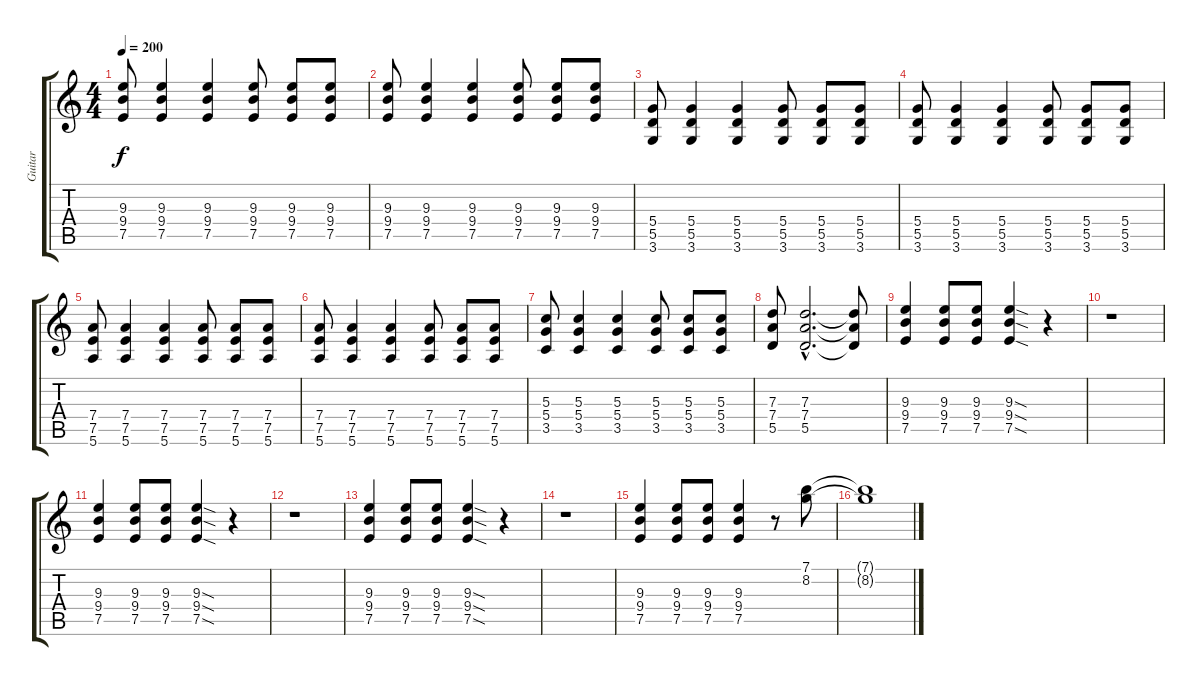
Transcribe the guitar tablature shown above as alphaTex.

\track ("Guitar" "Guitar") {instrument distortionguitar}
\staff {score tabs}
\tuning (E4 B3 G3 D3 A2 E2) {hide}
\ts (4 4)
\tempo 200
\clef g2
\ks c
(9.3 9.4 7.5).8{dy f} (9.3 9.4 7.5).4 (9.3 9.4 7.5).4 (9.3 9.4 7.5).8 (9.3 9.4 7.5).8 (9.3 9.4 7.5).8 |
(9.3 9.4 7.5).8 (9.3 9.4 7.5).4 (9.3 9.4 7.5).4 (9.3 9.4 7.5).8 (9.3 9.4 7.5).8 (9.3 9.4 7.5).8 |
(5.4 5.5 3.6).8 (5.4 5.5 3.6).4 (5.4 5.5 3.6).4 (5.4 5.5 3.6).8 (5.4 5.5 3.6).8 (5.4 5.5 3.6).8 |
(5.4 5.5 3.6).8 (5.4 5.5 3.6).4 (5.4 5.5 3.6).4 (5.4 5.5 3.6).8 (5.4 5.5 3.6).8 (5.4 5.5 3.6).8 |
(7.4 7.5 5.6).8 (7.4 7.5 5.6).4 (7.4 7.5 5.6).4 (7.4 7.5 5.6).8 (7.4 7.5 5.6).8 (7.4 7.5 5.6).8 |
(7.4 7.5 5.6).8 (7.4 7.5 5.6).4 (7.4 7.5 5.6).4 (7.4 7.5 5.6).8 (7.4 7.5 5.6).8 (7.4 7.5 5.6).8 |
(5.3 5.4 3.5).8 (5.3 5.4 3.5).4 (5.3 5.4 3.5).4 (5.3 5.4 3.5).8 (5.3 5.4 3.5).8 (5.3 5.4 3.5).8 |
(7.3 7.4 5.5).8 (7.3{hac} 7.4{hac} 5.5{hac}).2{d} (7.3{t} 7.4{t} 5.5{t}).8 |
(9.3 9.4 7.5).4 (9.3 9.4 7.5).8 (9.3 9.4 7.5).8 (9.3{sod} 9.4{sod} 7.5{sod}).4 r.4 |
r.1 |
(9.3 9.4 7.5).4 (9.3 9.4 7.5).8 (9.3 9.4 7.5).8 (9.3{sod} 9.4{sod} 7.5{sod}).4 r.4 |
r.1 |
(9.3 9.4 7.5).4 (9.3 9.4 7.5).8 (9.3 9.4 7.5).8 (9.3{sod} 9.4{sod} 7.5{sod}).4 r.4 |
r.1 |
(9.3 9.4 7.5).4 (9.3 9.4 7.5).8 (9.3 9.4 7.5).8 (9.3 9.4 7.5).4 r.8 (7.1 8.2).8 |
(7.1{t} 8.2{t}).1
